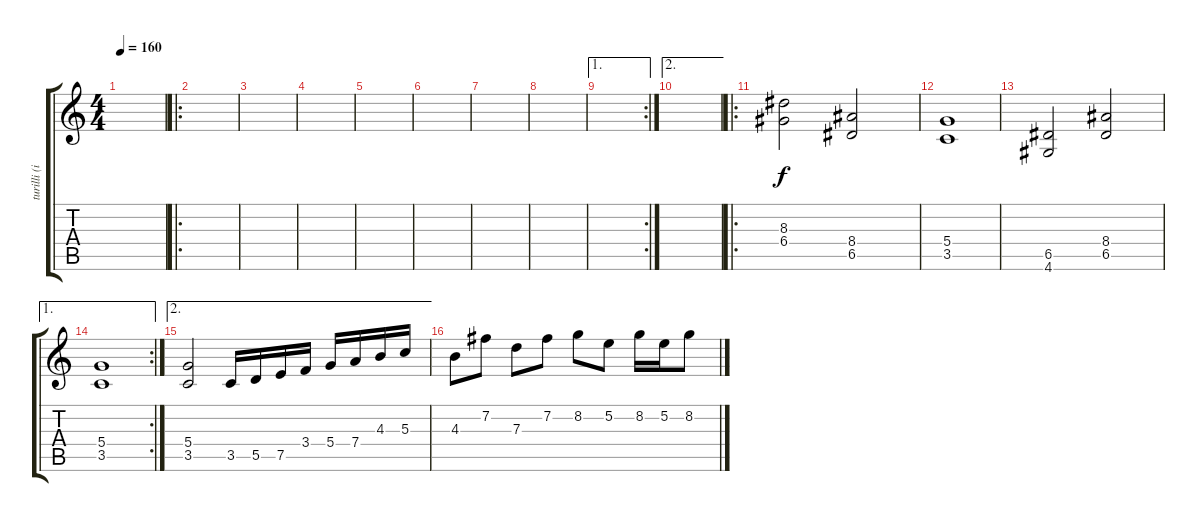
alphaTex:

\track ("turilli (izzi)" "turilli (i") {instrument distortionguitar}
\staff {score tabs}
\tuning (E4 B3 G3 D3 A2 E2) {hide}
\ts (4 4)
\tempo 160
\clef g2
\ks c
|
\ro
|
|
|
|
|
|
|
\ae 1
\rc 2
|
\ae 2
|
\ro
(8.3 6.4).2 (8.4 6.5).2 |
(5.4 3.5).1 |
(6.5 4.6).2 (8.4 6.5).2 |
\ae 1
\rc 2
(5.4 3.5).1 |
\ae 2
(5.4 3.5).2 3.5.16 5.5.16 7.5.16 3.4.16 5.4.16 7.4.16 4.3.16 5.3.16 |
4.3.8 7.2.8 7.3.8 7.2.8 8.2.8 5.2.8 8.2.16 5.2.16 8.2.8
